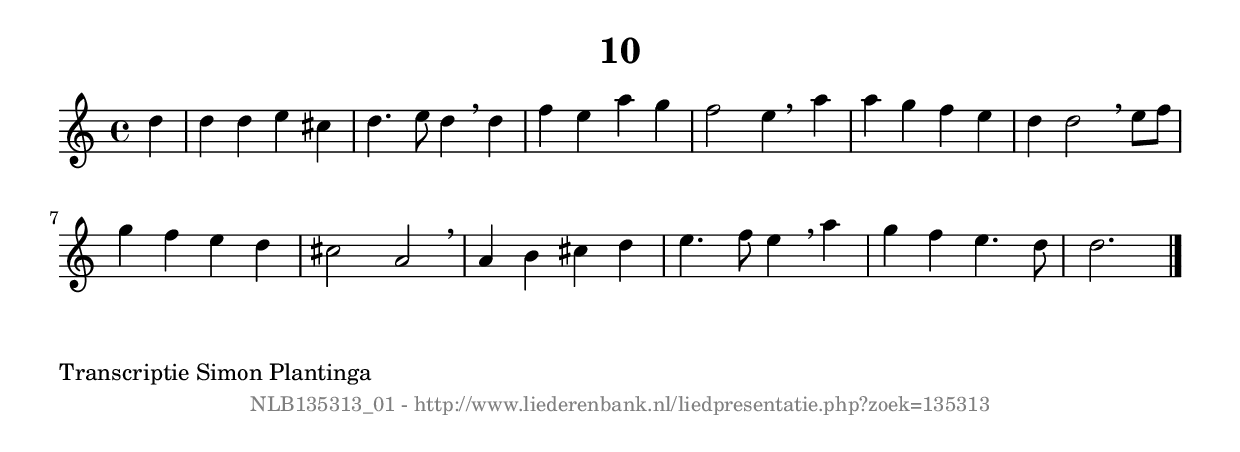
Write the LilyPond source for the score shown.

%
% produced by wce2krn 1.64 (7 June 2014)
%
\version"2.16"
#(append! paper-alist '(("long" . (cons (* 210 mm) (* 2000 mm)))))
#(set-default-paper-size "long")
sb = {\breathe}
mBreak = {\breathe }
bBreak = {\breathe }
x = {\once\override NoteHead #'style = #'cross }
gl=\glissando
itime={\override Staff.TimeSignature #'stencil = ##f }
ficta = {\once\set suggestAccidentals = ##t}
fine = {\once\override Score.RehearsalMark #'self-alignment-X = #1 \mark \markup {\italic{Fine}}}
dc = {\once\override Score.RehearsalMark #'self-alignment-X = #1 \mark \markup {\italic{D.C.}}}
dcf = {\once\override Score.RehearsalMark #'self-alignment-X = #1 \mark \markup {\italic{D.C. al Fine}}}
dcc = {\once\override Score.RehearsalMark #'self-alignment-X = #1 \mark \markup {\italic{D.C. al Coda}}}
ds = {\once\override Score.RehearsalMark #'self-alignment-X = #1 \mark \markup {\italic{D.S.}}}
dsf = {\once\override Score.RehearsalMark #'self-alignment-X = #1 \mark \markup {\italic{D.S. al Fine}}}
dsc = {\once\override Score.RehearsalMark #'self-alignment-X = #1 \mark \markup {\italic{D.S. al Coda}}}
pv = {\set Score.repeatCommands = #'((volta "1"))}
sv = {\set Score.repeatCommands = #'((volta "2"))}
tv = {\set Score.repeatCommands = #'((volta "3"))}
qv = {\set Score.repeatCommands = #'((volta "4"))}
xv = {\set Score.repeatCommands = #'((volta #f))}
\header{ tagline = ""
title = "10"
}
\score {{
\key d \dorian
\relative g'
{
\set melismaBusyProperties = #'()
\partial 32*8
\time 4/4
\tempo 4=120
\override Score.MetronomeMark #'transparent = ##t
\override Score.RehearsalMark #'break-visibility = #(vector #t #t #f)
d'4 | d4 d4 e4 cis4 | d4. e8 d4 \sb d4 | f4 e4 a4 g4 | f2 e4 \bar ":|:" \bBreak
a4 | a4 g4 f4 e4 | d4 d2 \sb e8 f8 | g4 f4 e4 d4 | cis2 a2 | \mBreak \bar "|"
a4 b4 cis4 d4 | e4. f8 e4 \sb a4 | g4 f4 e4. d8 | d2. \bar "|."
 }}
 \midi { }
 \layout {
            indent = 0.0\cm
}
}
\markup { \wordwrap-string #" 
Transcriptie Simon Plantinga
"}
\markup { \vspace #0 } \markup { \with-color #grey \fill-line { \center-column { \smaller "NLB135313_01 - http://www.liederenbank.nl/liedpresentatie.php?zoek=135313" } } }
